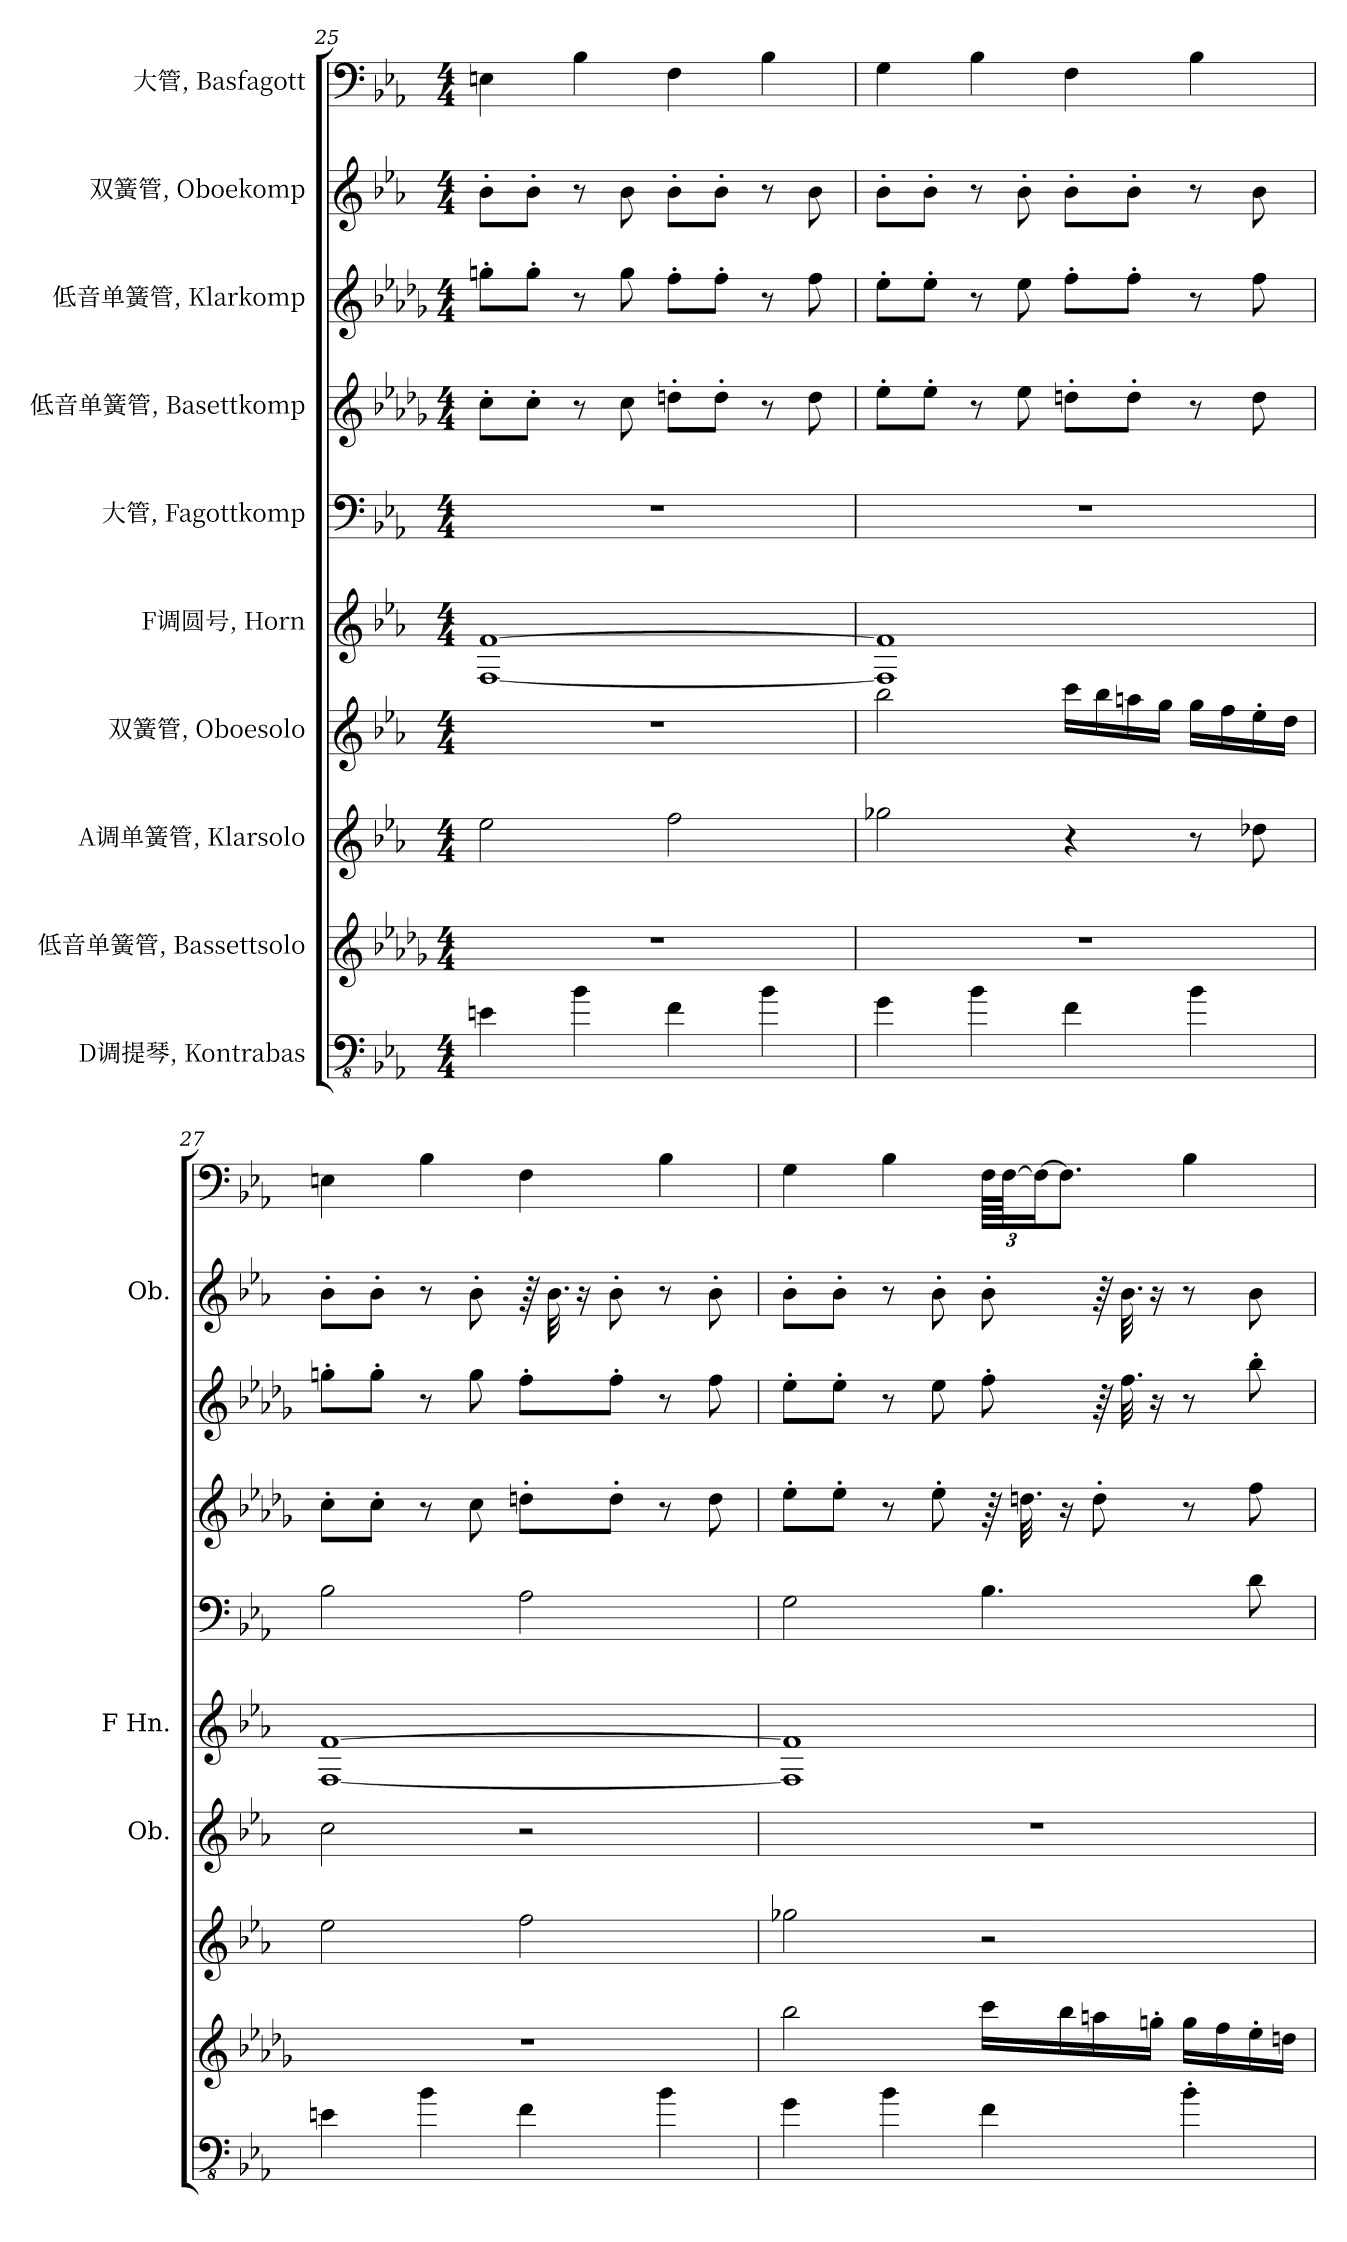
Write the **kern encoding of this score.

**kern	**kern	**kern	**kern	**kern	**kern	**kern	**kern	**kern	**kern
*part10	*part9	*part8	*part7	*part6	*part5	*part4	*part3	*part2	*part1
*staff10	*staff9	*staff8	*staff7	*staff6	*staff5	*staff4	*staff3	*staff2	*staff1
*I"D调提琴, Kontrabas	*I"低音单簧管, Bassettsolo	*I"A调单簧管, Klarsolo	*I"双簧管, Oboesolo	*I"F调圆号, Horn	*I"大管, Fagottkomp	*I"低音单簧管, Basettkomp	*I"低音单簧管, Klarkomp	*I"双簧管, Oboekomp	*I"大管, Basfagott
*	*	*	*I'Ob.	*I'F Hn.	*	*	*	*I'Ob.	*
*clefFv4	*clefG2	*clefG2	*clefG2	*clefG2	*clefF4	*clefG2	*clefG2	*clefG2	*clefF4
*ITrd7c12	*ITrd8c14	*ITrd2c3	*	*ITrd4c7	*	*ITrd8c14	*ITrd8c14	*	*
*k[b-e-a-]	*k[b-e-a-d-g-]	*k[]	*k[b-e-a-]	*k[b-e-a-d-]	*k[b-e-a-]	*k[b-e-a-d-g-]	*k[b-e-a-d-g-]	*k[b-e-a-]	*k[b-e-a-]
*M4/4	*M4/4	*M4/4	*M4/4	*M4/4	*M4/4	*M4/4	*M4/4	*M4/4	*M4/4
=25	=25	=25	=25	=25	=25	=25	=25	=25	=25
4EEn\	1r	2cc\	1r	[1BB- [1B-	1r	8c'\L	8gn'\L	8b-'\L	4En\
.	.	.	.	.	.	8c'\J	8g'\J	8b-'\J	.
4BB-\	.	.	.	.	.	8r	8r	8r	4B-\
.	.	.	.	.	.	8c\	8g\	8b-\	.
4FF\	.	2dd\	.	.	.	8dn'\L	8f'\L	8b-'\L	4F\
.	.	.	.	.	.	8d'\J	8f'\J	8b-'\J	.
4BB-\	.	.	.	.	.	8r	8r	8r	4B-\
.	.	.	.	.	.	8d\	8f\	8b-\	.
!!LO:PB:g=z
=26	=26	=26	=26	=26	=26	=26	=26	=26	=26
4GG\	1r	2ee-X\	2bb-\	1BB-] 1B-]	1r	8e-'\L	8e-'\L	8b-'\L	4G\
.	.	.	.	.	.	8e-'\J	8e-'\J	8b-'\J	.
4BB-\	.	.	.	.	.	8r	8r	8r	4B-\
.	.	.	.	.	.	8e-\	8e-\	8b-'\	.
4FF\	.	4r	16ccc\LL	.	.	8dn'\L	8f'\L	8b-'\L	4F\
.	.	.	16bb-\	.	.	.	.	.	.
.	.	.	16aan\	.	.	8d'\J	8f'\J	8b-'\J	.
.	.	.	16gg\JJ	.	.	.	.	.	.
4BB-\	.	8r	16gg\LL	.	.	8r	8r	8r	4B-\
.	.	.	16ff\	.	.	.	.	.	.
.	.	8b-X\	16ee-'\	.	.	8d\	8f\	8b-\	.
.	.	.	16dd\JJ	.	.	.	.	.	.
=27	=27	=27	=27	=27	=27	=27	=27	=27	=27
4EEn\	1r	2cc\	2cc\	[1BB- [1B-	2B-\	8c'\L	8gn'\L	8b-'\L	4En\
.	.	.	.	.	.	8c'\J	8g'\J	8b-'\J	.
4BB-\	.	.	.	.	.	8r	8r	8r	4B-\
.	.	.	.	.	.	8c\	8g\	8b-'\	.
4FF\	.	2dd\	2r	.	2A-\	8dn'\L	8f'\L	64r	4F\
.	.	.	.	.	.	.	.	32.b-\	.
.	.	.	.	.	.	.	.	16r	.
.	.	.	.	.	.	8d'\J	8f'\J	8b-'\	.
4BB-\	.	.	.	.	.	8r	8r	8r	4B-\
.	.	.	.	.	.	8d\	8f\	8b-'\	.
!!LO:PB:g=z
=28	=28	=28	=28	=28	=28	=28	=28	=28	=28
4GG\	2b-\	2ee-X\	1r	1BB-] 1B-]	2G\	8e-'\L	8e-'\L	8b-'\L	4G\
.	.	.	.	.	.	8e-'\J	8e-'\J	8b-'\J	.
4BB-\	.	.	.	.	.	8r	8r	8r	4B-\
.	.	.	.	.	.	8e-'\	8e-\	8b-'\	.
*	*	*	*	*	*	*	*	*	*Xbrackettup
4FF\	16cc\LL	2r	.	.	4.B-\	64r	8f'\	8b-'\	96F\LLLL
.	.	.	.	.	.	.	.	.	[96F\JJ
.	.	.	.	.	.	32.dn\	.	.	.
.	.	.	.	.	.	.	.	.	24F\J_
.	16b-\	.	.	.	.	16r	.	.	8.F\J]
.	16an\	.	.	.	.	8d'\	64r	64r	.
.	.	.	.	.	.	.	32.f\	32.b-\	.
.	16gn'\JJ	.	.	.	.	.	16r	16r	.
4BB-'\	16g\LL	.	.	.	.	8r	8r	8r	4B-\
.	16f\	.	.	.	.	.	.	.	.
.	16e-'\	.	.	.	8d\	8f\	8b-'\	8b-\	.
.	16dn\JJ	.	.	.	.	.	.	.	.
=	=	=	=	=	=	=	=	=	=
*-	*-	*-	*-	*-	*-	*-	*-	*-	*-
